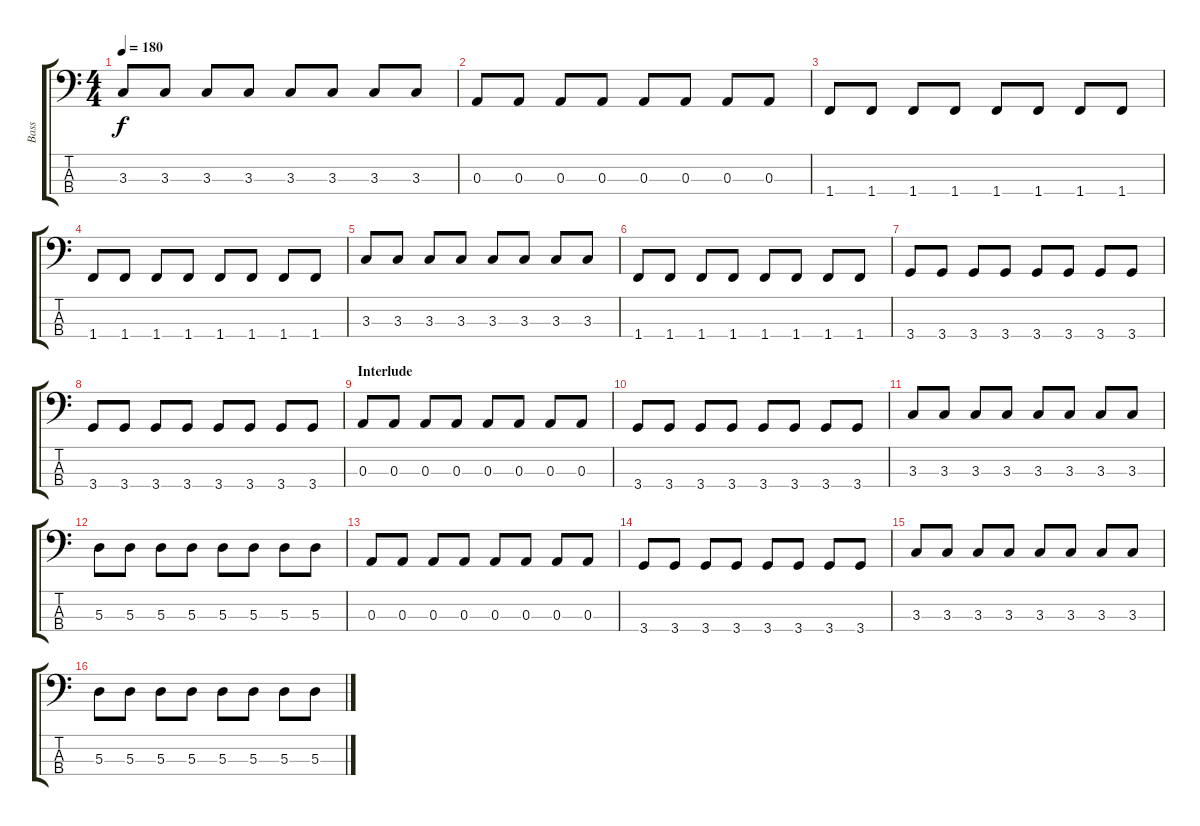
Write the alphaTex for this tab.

\track ("Bass" "Bass") {instrument electricbassfinger}
\staff {score tabs}
\tuning (G2 D2 A1 E1) {hide}
\ts (4 4)
\tempo 180
\clef f4
\ks c
3.3.8{dy f} 3.3.8 3.3.8 3.3.8 3.3.8 3.3.8 3.3.8 3.3.8 |
0.3.8 0.3.8 0.3.8 0.3.8 0.3.8 0.3.8 0.3.8 0.3.8 |
1.4.8 1.4.8 1.4.8 1.4.8 1.4.8 1.4.8 1.4.8 1.4.8 |
1.4.8 1.4.8 1.4.8 1.4.8 1.4.8 1.4.8 1.4.8 1.4.8 |
3.3.8 3.3.8 3.3.8 3.3.8 3.3.8 3.3.8 3.3.8 3.3.8 |
1.4.8 1.4.8 1.4.8 1.4.8 1.4.8 1.4.8 1.4.8 1.4.8 |
3.4.8 3.4.8 3.4.8 3.4.8 3.4.8 3.4.8 3.4.8 3.4.8 |
3.4.8 3.4.8 3.4.8 3.4.8 3.4.8 3.4.8 3.4.8 3.4.8 |
\section ("" "Interlude")
0.3.8 0.3.8 0.3.8 0.3.8 0.3.8 0.3.8 0.3.8 0.3.8 |
3.4.8 3.4.8 3.4.8 3.4.8 3.4.8 3.4.8 3.4.8 3.4.8 |
3.3.8 3.3.8 3.3.8 3.3.8 3.3.8 3.3.8 3.3.8 3.3.8 |
5.3.8 5.3.8 5.3.8 5.3.8 5.3.8 5.3.8 5.3.8 5.3.8 |
0.3.8 0.3.8 0.3.8 0.3.8 0.3.8 0.3.8 0.3.8 0.3.8 |
3.4.8 3.4.8 3.4.8 3.4.8 3.4.8 3.4.8 3.4.8 3.4.8 |
3.3.8 3.3.8 3.3.8 3.3.8 3.3.8 3.3.8 3.3.8 3.3.8 |
5.3.8 5.3.8 5.3.8 5.3.8 5.3.8 5.3.8 5.3.8 5.3.8
